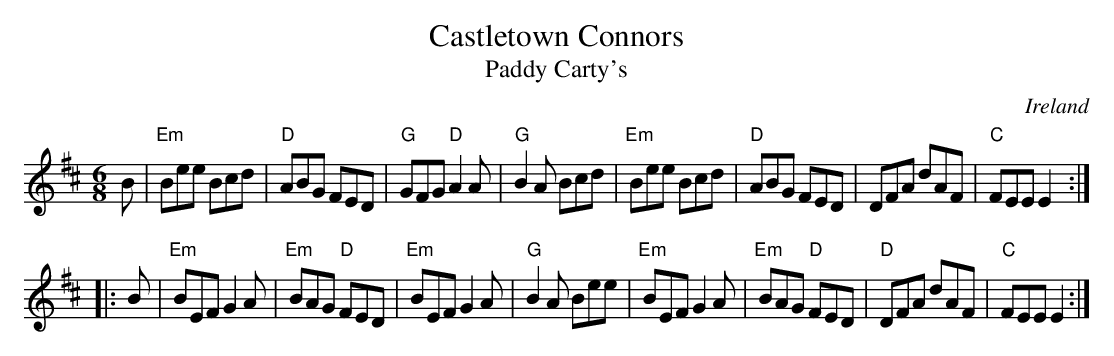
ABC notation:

X:1
T:Castletown Connors
T:Paddy Carty's
O:Ireland
M:6/8
L:1/8
K:D
B|\
"Em"Bee Bcd|"D"ABG FED|"G"GFG "D"A2A|"G"B2A Bcd|\
"Em"Bee Bcd|"D"ABG FED|DFA dAF|"C"FEE E2:|
|:B|\
"Em"BEF G2A|"Em"BAG "D"FED|"Em"BEF G2A|"G"B2A Bee|\
"Em"BEF G2A|"Em"BAG "D"FED|"D"DFA dAF|"C"FEE E2:|
